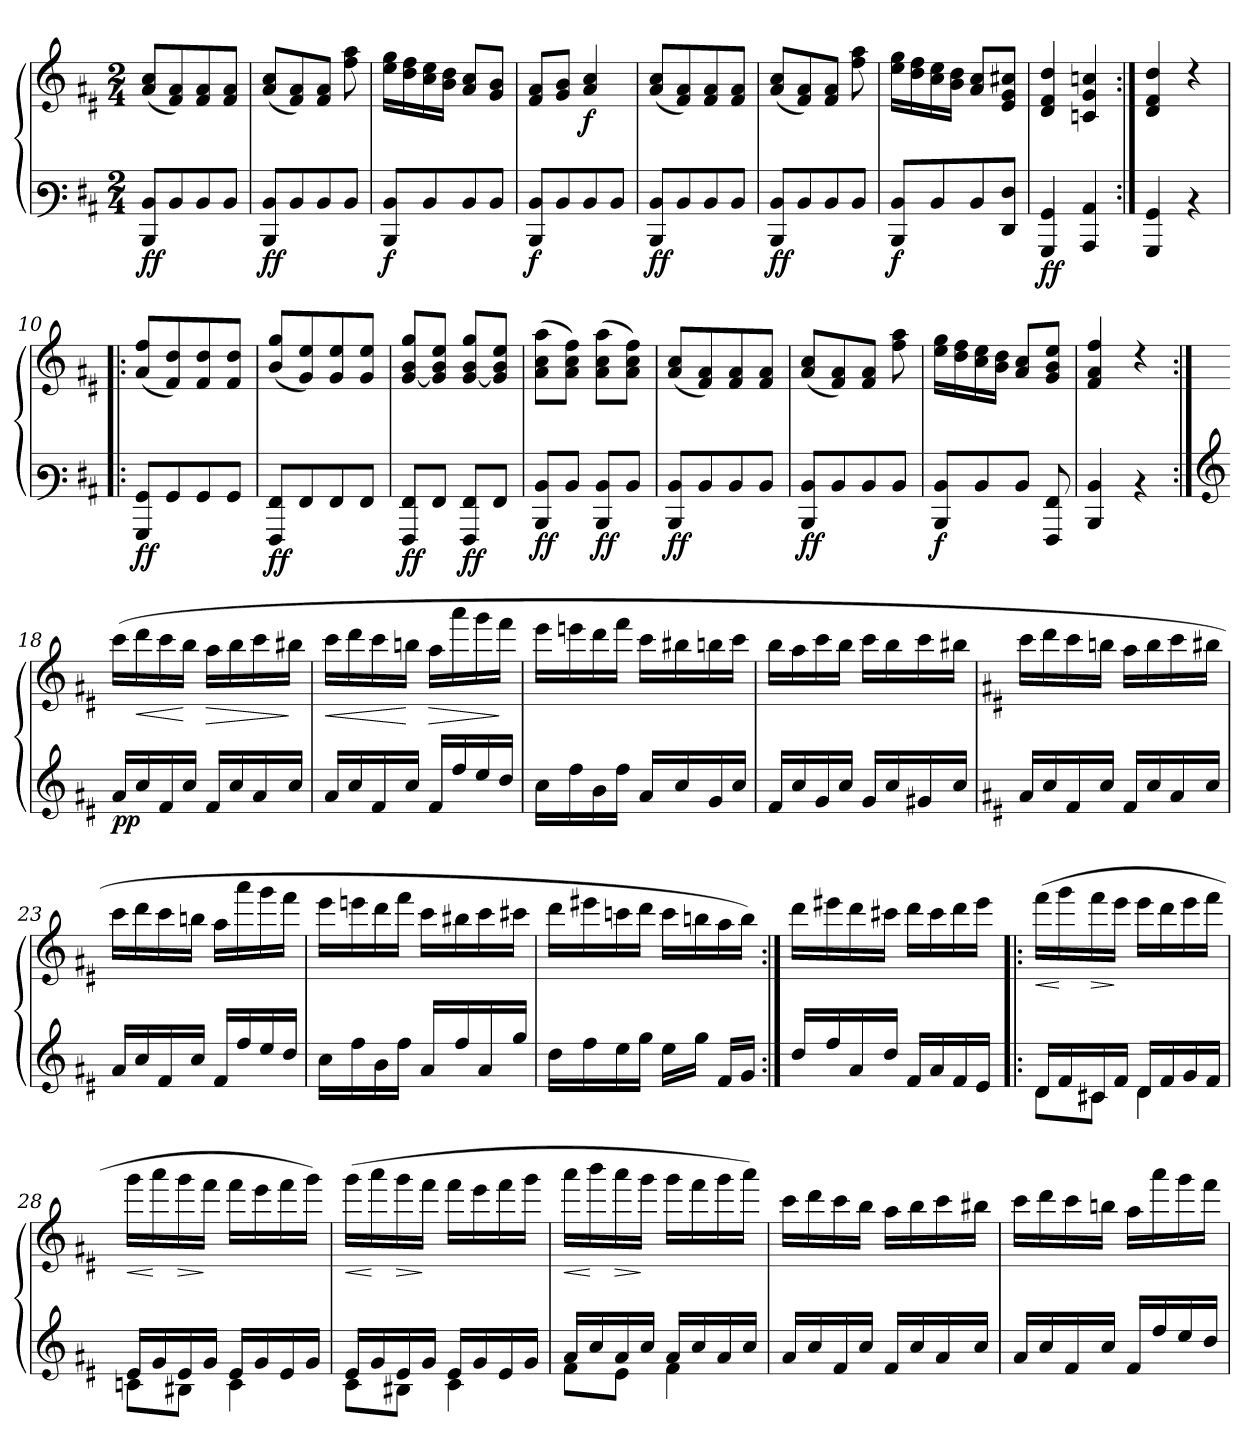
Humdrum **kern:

**kern	**kern	**dynam
*part1	*part1	*part1
*staff2	*staff1	*staff1/2
*clefF3	*clefG3	*
*k[f#c#]	*k[f#c#]	*
*M2/4	*M2/4	*
=1	=1	=1
!	!	!LO:DY:b=2
!	!	!LO:DY:n=1:b
8DD/ 8D/L	(<8f#/ 8a/L	f f
8D/	8d/ 8f#/)	.
8D/	8d/ 8f#/	.
8D/J	8d/ 8f#/J	.
=2	=2	=2
!	!	!LO:DY:b=2
!	!	!LO:DY:n=1:b
8DD/ 8D/L	(<8f#/ 8a/L	f f
8D/	8d/ 8f#/)	.
8D/	8d/ 8f#/J	.
8D/J	8dd\ 8ff#\	.
=3	=3	=3
!	!	!LO:DY:b=2
8DD/ 8D/L	16cc#\ 16ee\LL	f
.	16b\ 16dd\	.
8D/	16a\ 16cc#\	.
.	16g\ 16b\JJ	.
8D/	8f#/ 8a/L	.
8D/J	8e/ 8g/J	.
=4	=4	=4
!	!	!LO:DY:b=2
8DD/ 8D/L	8d/ 8f#/L	f
8D/	8e/ 8g/J	.
!	!	!LO:DY:b
8D/	4f#/ 4a/	f
8D/J	.	.
=5	=5	=5
!	!	!LO:DY:b=2
!	!	!LO:DY:n=1:b
8DD/ 8D/L	(<8f#/ 8a/L	f f
8D/	8d/ 8f#/)	.
8D/	8d/ 8f#/	.
8D/J	8d/ 8f#/J	.
!!LO:LB:g=z
=6	=6	=6
!	!	!LO:DY:b=2
!	!	!LO:DY:n=1:b
8DD/ 8D/L	(<8f#/ 8a/L	f f
8D/	8d/ 8f#/)	.
8D/	8d/ 8f#/J	.
8D/J	8dd\ 8ff#\	.
=7	=7	=7
!	!	!LO:DY:b=2
8DD/ 8D/L	16cc#\ 16ee\LL	f
.	16b\ 16dd\	.
8D/	16a\ 16cc#\	.
.	16g\ 16b\JJ	.
8D/	8f#/ 8a/L	.
8FF#/ 8F#/J	8c#/ 8e/ 8a#X/J	.
=8	=8	=8
!	!	!LO:DY:b=2
!	!	!LO:DY:n=1:b
4BBB/ 4BB/	4B/ 4d/ 4b/	f f
4CC#/ 4C#/	4An/ 4e/ 4an/	.
=9:|!	=9:|!	=9:|!
4BBB/ 4BB/	4B/ 4d/ 4b/	.
4rD	4rb	.
=10!|:	=10!|:	=10!|:
!	!	!LO:DY:b=2
!	!	!LO:DY:n=1:b
8BBB/ 8BB/L	(<8f#/ 8dd/L	f f
8BB/	8d/ 8b/)	.
8BB/	8d/ 8b/	.
8BB/J	8d/ 8b/J	.
=11	=11	=11
!	!	!LO:DY:b=2
!	!	!LO:DY:n=1:b
8AAA/ 8AA/L	(<8g/ 8ee/L	f f
8AA/	8e/ 8cc#/)	.
8AA/	8e/ 8cc#/	.
8AA/J	8e/ 8cc#/J	.
!!LO:LB:g=z
=12	=12	=12
!	!	!LO:DY:b=2
!	!	!LO:DY:n=1:b
8AAA/ 8AA/L	[<8e/ 8g/ 8ee/L	f f
8AA/J	8e/] 8g/ 8cc#/J	.
!	!	!LO:DY:n=2:b=2
!	!	!LO:DY:n=3:b
8AAA/ 8AA/L	[<8e/ 8g/ 8ee/L	f f
8AA/J	8e/] 8g/ 8cc#/J	.
=13	=13	=13
!	!	!LO:DY:b=2
!	!	!LO:DY:n=1:b
8DD/ 8D/L	(>8f#\ 8a\ 8ff#\L	f f
8D/J	8f#\ 8a\ 8dd\J)	.
!	!	!LO:DY:n=2:b=2
!	!	!LO:DY:n=3:b
8DD/ 8D/L	(>8f#\ 8a\ 8ff#\L	f f
8D/J	8f#\ 8a\ 8dd\J)	.
=14	=14	=14
!	!	!LO:DY:b=2
!	!	!LO:DY:n=1:b
8DD/ 8D/L	(<8f#/ 8a/L	f f
8D/	8d/ 8f#/)	.
8D/	8d/ 8f#/	.
8D/J	8d/ 8f#/J	.
=15	=15	=15
!	!	!LO:DY:b=2
!	!	!LO:DY:n=1:b
8DD/ 8D/L	(<8f#/ 8a/L	f f
8D/	8d/ 8f#/)	.
8D/	8d/ 8f#/J	.
8D/J	8dd\ 8ff#\	.
=16	=16	=16
!	!	!LO:DY:b=2
8DD/ 8D/L	16cc#\ 16ee\LL	f
.	16b\ 16dd\	.
8D/	16a\ 16cc#\	.
.	16g\ 16b\JJ	.
8D/J	8f#/ 8a/L	.
8AAA/ 8AA/	8e/ 8g/ 8cc#/J	.
=17	=17	=17
4DD/ 4D/	4d/ 4f#/ 4dd/	.
4rD	4rb	.
!!LO:LB:g=z
=18:|!	=18:|!	=18:|!
*clefG3	*	*
!	!	!LO:DY:b=2
!	!	!LO:DY:n=1:b
16f#/LL	(>16aa\LL	p p
!	!	!LO:HP:b
16a/	16bb\	<
16d/	16aa\	.
16a/JJ	16gg\JJ	[
!	!	!LO:HP:b
16d/LL	16ff#\LL	>
16a/	16gg\	.
16f#/	16aa\	.
16a/JJ	16gg#X\JJ	]
=19	=19	=19
!	!	!LO:HP:b
16f#/LL	16aa\LL	<
16a/	16bb\	.
16d/	16aa\	.
16a/JJ	16ggn\JJ	[
!	!	!LO:HP:b
16d/LL	16ff#\LL	>
16dd/	16fff#\	.
16cc#/	16eee\	.
16b/JJ	16ddd\JJ	]
=20	=20	=20
16a\LL	16ccc#\LL	.
16dd\	16cccn\	.
16g\	16bb\	.
16dd\JJ	16ddd\JJ	.
16f#/LL	16aa\LL	.
16a/	16gg#X\	.
16e/	16ggn\	.
16a/JJ	16aa\JJ	.
=21	=21	=21
16d/LL	16gg\LL	.
16a/	16ff#\	.
16e/	16aa\	.
16a/JJ	16gg\JJ	.
16e/LL	16aa\LL	.
16a/	16gg\	.
16e#X/	16aa\	.
16a/JJ	16gg#X\JJ	.
!!LO:PB:g=z
=22	=22	=22
*k[f#c#]	*k[f#c#]	*
16f#/LL	16aa\LL	.
16a/	16bb\	.
16d/	16aa\	.
16a/JJ	16ggn\JJ	.
16d/LL	16ff#\LL	.
16a/	16gg\	.
16f#/	16aa\	.
16a/JJ	16gg#X\JJ	.
=23	=23	=23
16f#/LL	16aa\LL	.
16a/	16bb\	.
16d/	16aa\	.
16a/JJ	16ggn\JJ	.
16d/LL	16ff#\LL	.
16dd/	16fff#\	.
16cc#/	16eee\	.
16b/JJ	16ddd\JJ	.
=24	=24	=24
16a\LL	16ccc#\LL	.
16dd\	16cccn\	.
16g\	16bb\	.
16dd\JJ	16ddd\JJ	.
16f#/LL	16aa\LL	.
16dd/	16gg#X\	.
16f#/	16aa\	.
16ee/JJ	16aa#X\JJ	.
=25	=25	=25
16b\LL	16bb\LL	.
16dd\	16ccc#X\	.
16cc#\	16aan\	.
16ee\JJ	16bb\JJ	.
16cc#\LL	16aa\LL	.
16ee\JJ	16ggn\	.
16d/LL	16ff#\	.
16e/JJ	16gg\JJ)	.
!!LO:LB:g=z
=26:|!	=26:|!	=26:|!
16b/LL	16bb\LL	.
16dd/	16ccc#X\	.
16f#/	16bb\	.
16b/JJ	16aa#X\JJ	.
16d/LL	16bb\LL	.
16f#/	16aa#\	.
16d/	16bb\	.
16c#/JJ	16ccc#\JJ	.
=27!|:	=27!|:	=27!|:
*^	*	*
!	!	!	!LO:HP:b
16B/LL	8B\L	(>16ddd\LL	<
16d/	.	16eee\	[
!	!	!	!LO:HP:b
16A#X/	8A#X\J	16ddd\	>
16d/JJ	.	16ccc#\JJ	]
16B/LL	4B\	16ccc#\LL	.
16d/	.	16bb\	.
16e/	.	16ccc#\	.
16d/JJ	.	16ddd\JJ	.
=28	=28	=28	=28
!	!	!	!LO:HP:b
16c#/LL	8An\L	16eee\LL	<
16e/	.	16fff#\	[
!	!	!	!LO:HP:b
16c#/	8G#X\J	16eee\	>
16e/JJ	.	16ddd\JJ	]
16c#/LL	4A\	16ddd\LL	.
16e/	.	16ccc#\	.
16c#/	.	16ddd\	.
16e/JJ	.	16eee\JJ)	.
=29	=29	=29	=29
!	!	!	!LO:HP:b
16c#/LL	8A\L	(>16eee\LL	<
16e/	.	16fff#\	[
!	!	!	!LO:HP:b
16c#/	8G#X\J	16eee\	>
16e/JJ	.	16ddd\JJ	]
16c#/LL	4A\	16ddd\LL	.
16e/	.	16ccc#\	.
16c#/	.	16ddd\	.
16e/JJ	.	16eee\JJ	.
=30	=30	=30	=30
!	!	!	!LO:HP:b
16f#/LL	8d\L	16fff#\LL	<
16a/	.	16ggg\	[
!	!	!	!LO:HP:b
16f#/	8c#\J	16fff#\	>
16a/JJ	.	16eee\JJ	]
16f#/LL	4d\	16eee\LL	.
16a/	.	16ddd\	.
16f#/	.	16eee\	.
16a/JJ	.	16fff#\JJ)	.
*v	*v	*	*
!!LO:LB:g=z
=31	=31	=31
16f#/LL	16aa\LL	.
16a/	16bb\	.
16d/	16aa\	.
16a/JJ	16gg\JJ	.
16d/LL	16ff#\LL	.
16a/	16gg\	.
16f#/	16aa\	.
16a/JJ	16gg#X\JJ	.
=32	=32	=32
16f#/LL	16aa\LL	.
16a/	16bb\	.
16d/	16aa\	.
16a/JJ	16ggn\JJ	.
16d/LL	16ff#\LL	.
16dd/	16fff#\	.
16cc#/	16eee\	.
16b/JJ	16ddd\JJ	.
=	=	=
*-	*-	*-
